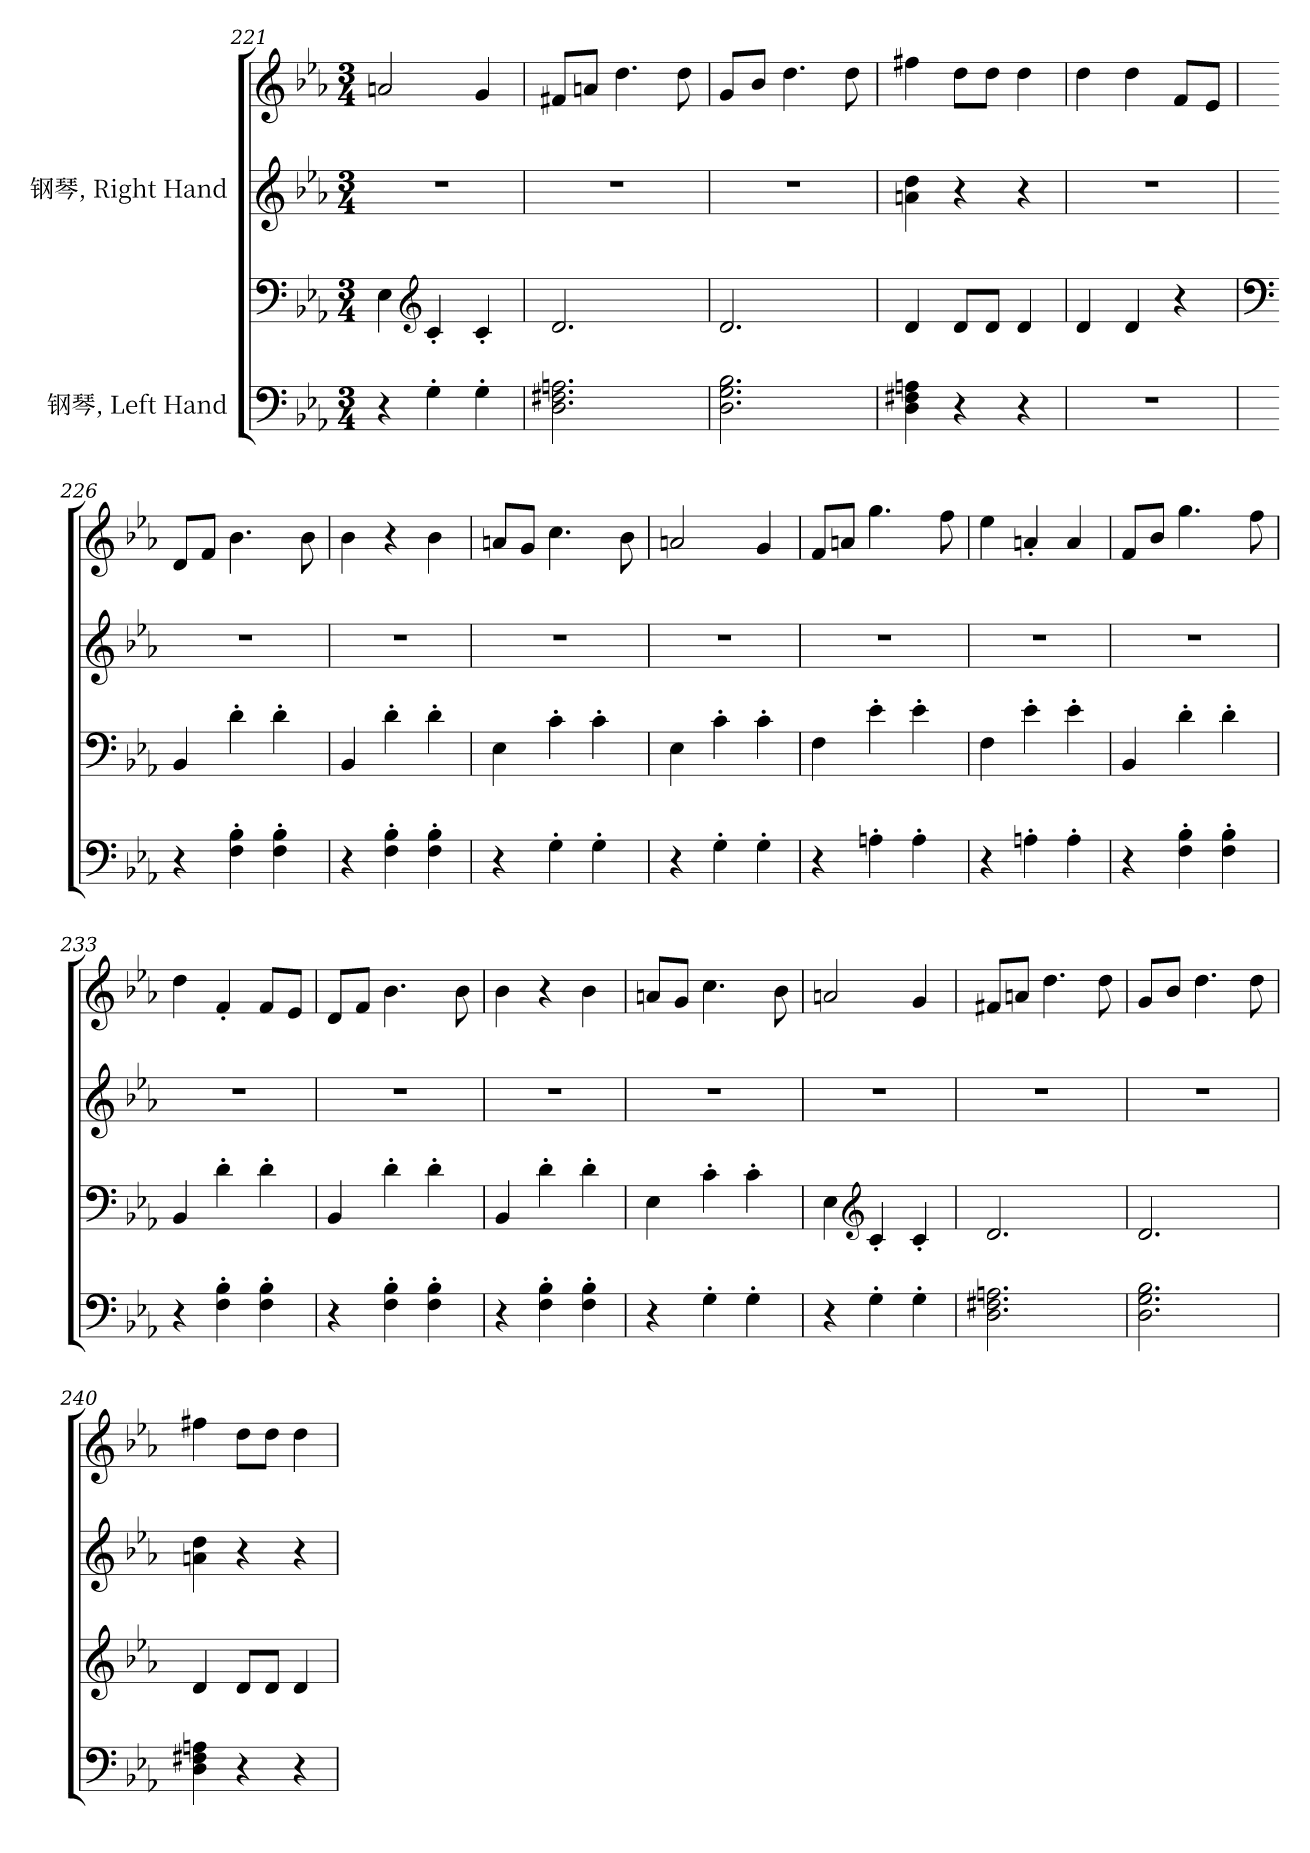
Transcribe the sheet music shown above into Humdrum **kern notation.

**kern	**kern	**kern	**kern
*part2	*part2	*part1	*part1
*staff4	*staff3	*staff2	*staff1
*I"钢琴, Left Hand	*	*I"钢琴, Right Hand	*
*clefF4	*clefF4	*clefG2	*clefG2
*k[b-e-a-]	*k[b-e-a-]	*k[b-e-a-]	*k[b-e-a-]
*M3/4	*M3/4	*M3/4	*M3/4
=221	=221	=221	=221
4r	4E-\	2.r	2a/
*	*clefG2	*	*
4G'\	4c'/	.	.
4G'\	4c'/	.	4g/
=222	=222	=222	=222
2.D\ 2.F#X\ 2.A\	2.d/	2.r	8f#X/L
.	.	.	8a/J
.	.	.	4.dd\
.	.	.	8dd\
!!LO:LB:g=z
=223	=223	=223	=223
2.D\ 2.G\ 2.B-\	2.d/	2.r	8g/L
.	.	.	8b-/J
.	.	.	4.dd\
.	.	.	8dd\
=224	=224	=224	=224
4D\ 4F#X\ 4A\	4d/	4a\ 4dd\	4ff#X\
4r	8d/L	4r	8dd\L
.	8d/J	.	8dd\J
4r	4d/	4r	4dd\
=225	=225	=225	=225
2.r	4d/	2.r	4dd\
.	4d/	.	4dd\
.	4r	.	8f/L
.	.	.	8e-/J
=226	=226	=226	=226
*	*clefF4	*	*
4r	4BB-/	2.r	8d/L
.	.	.	8f/J
4F\' 4B-\'	4d'\	.	4.b-\
4F\' 4B-\'	4d'\	.	.
.	.	.	8b-\
=227	=227	=227	=227
4r	4BB-/	2.r	4b-\
4F\' 4B-\'	4d'\	.	4r
4F\' 4B-\'	4d'\	.	4b-\
=228	=228	=228	=228
4r	4E-\	2.r	8a/L
.	.	.	8g/J
4G'\	4c'\	.	4.cc\
4G'\	4c'\	.	.
.	.	.	8b-\
=229	=229	=229	=229
4r	4E-\	2.r	2a/
4G'\	4c'\	.	.
4G'\	4c'\	.	4g/
!!LO:PB:g=z
=230	=230	=230	=230
4r	4F\	2.r	8f/L
.	.	.	8a/J
4A'\	4e-'\	.	4.gg\
4A'\	4e-'\	.	.
.	.	.	8ff\
=231	=231	=231	=231
4r	4F\	2.r	4ee-\
4A'\	4e-'\	.	4a'/
4A'\	4e-'\	.	4a/
=232	=232	=232	=232
4r	4BB-/	2.r	8f/L
.	.	.	8b-/J
4F\' 4B-\'	4d'\	.	4.gg\
4F\' 4B-\'	4d'\	.	.
.	.	.	8ff\
=233	=233	=233	=233
4r	4BB-/	2.r	4dd\
4F\' 4B-\'	4d'\	.	4f'/
4F\' 4B-\'	4d'\	.	8f/L
.	.	.	8e-/J
=234	=234	=234	=234
4r	4BB-/	2.r	8d/L
.	.	.	8f/J
4F\' 4B-\'	4d'\	.	4.b-\
4F\' 4B-\'	4d'\	.	.
.	.	.	8b-\
=235	=235	=235	=235
4r	4BB-/	2.r	4b-\
4F\' 4B-\'	4d'\	.	4r
4F\' 4B-\'	4d'\	.	4b-\
=236	=236	=236	=236
4r	4E-\	2.r	8a/L
.	.	.	8g/J
4G'\	4c'\	.	4.cc\
4G'\	4c'\	.	.
.	.	.	8b-\
!!LO:LB:g=z
=237	=237	=237	=237
4r	4E-\	2.r	2a/
*	*clefG2	*	*
4G'\	4c'/	.	.
4G'\	4c'/	.	4g/
=238	=238	=238	=238
2.D\ 2.F#X\ 2.A\	2.d/	2.r	8f#X/L
.	.	.	8a/J
.	.	.	4.dd\
.	.	.	8dd\
=239	=239	=239	=239
2.D\ 2.G\ 2.B-\	2.d/	2.r	8g/L
.	.	.	8b-/J
.	.	.	4.dd\
.	.	.	8dd\
=240	=240	=240	=240
4D\ 4F#X\ 4A\	4d/	4a\ 4dd\	4ff#X\
4r	8d/L	4r	8dd\L
.	8d/J	.	8dd\J
4r	4d/	4r	4dd\
=	=	=	=
*-	*-	*-	*-
